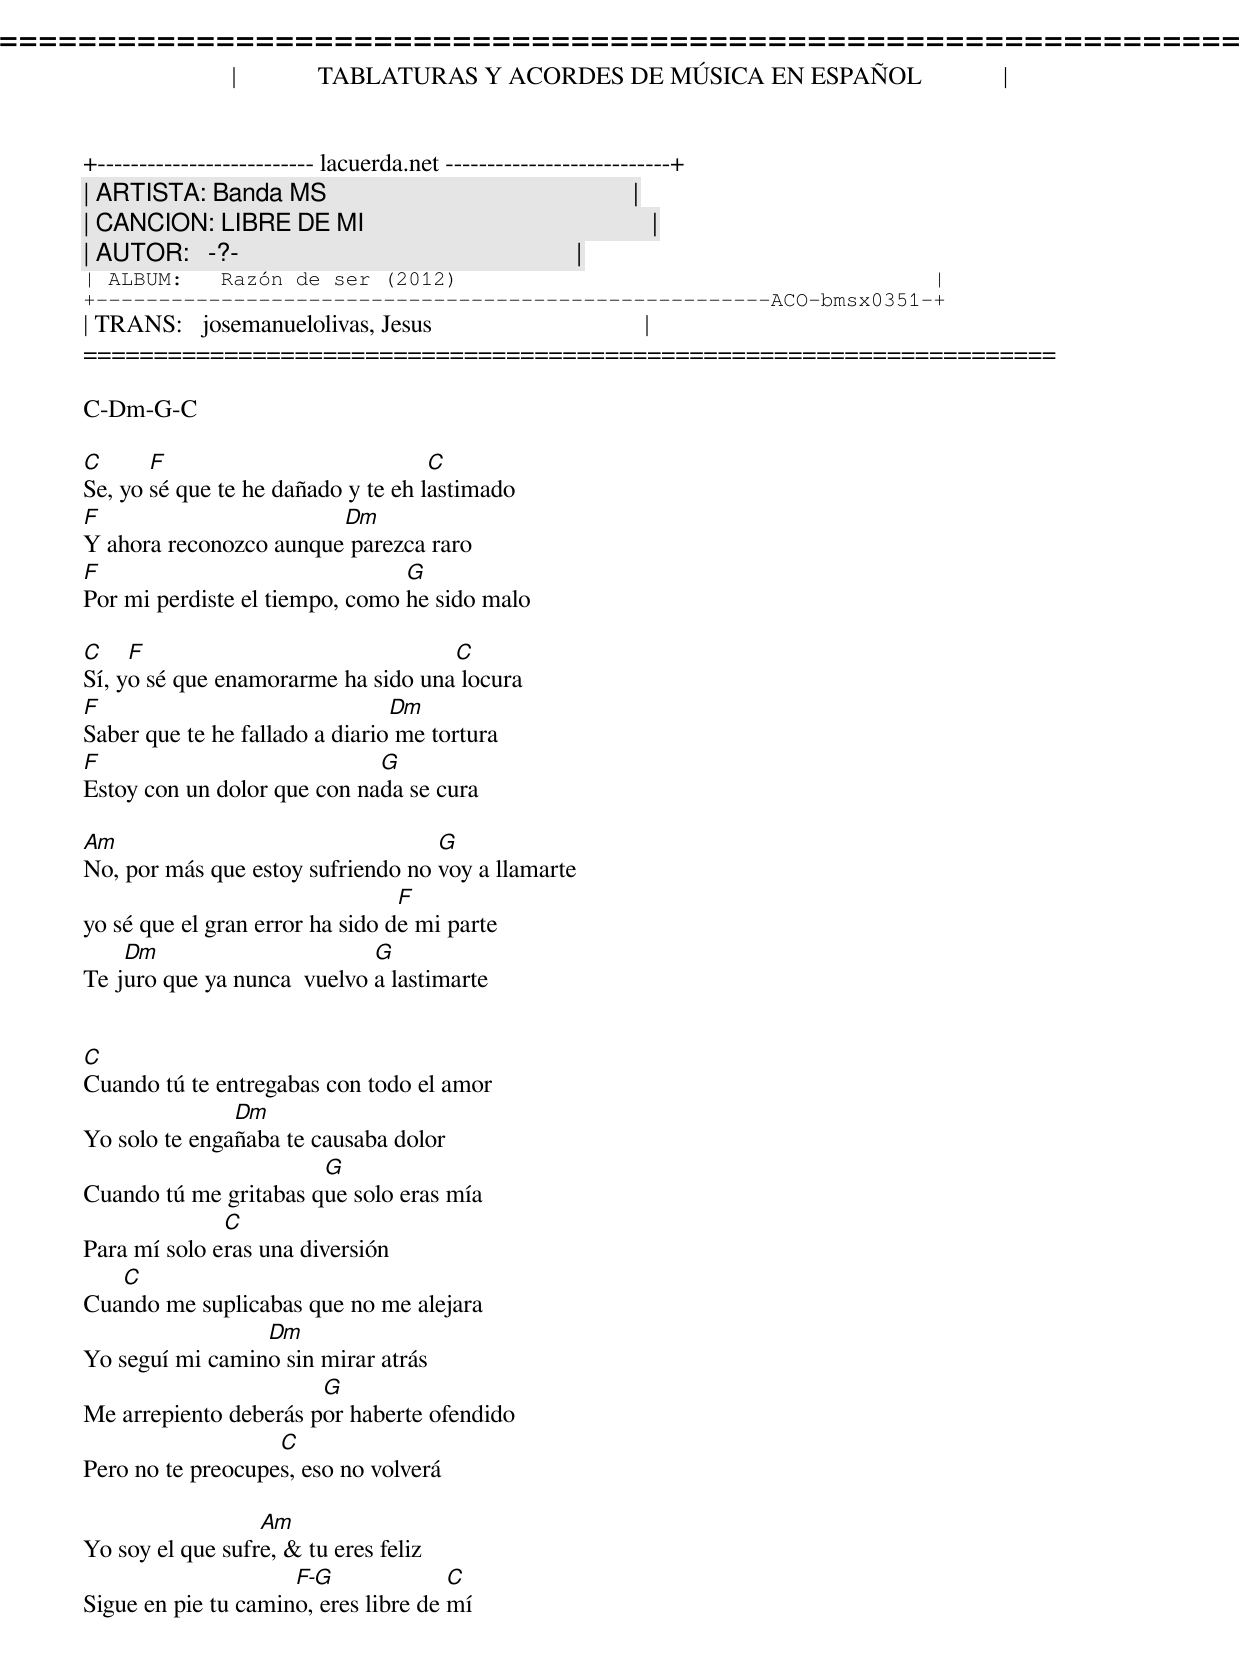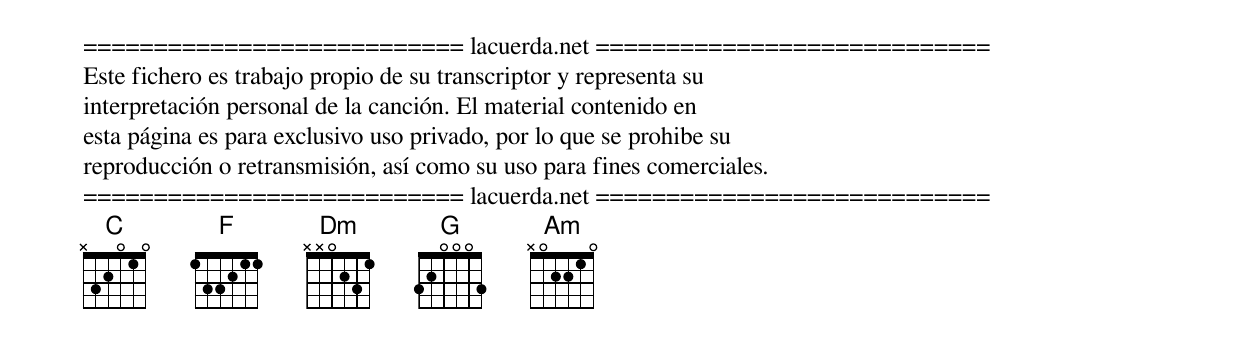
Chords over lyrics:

=====================================================================
|             TABLATURAS Y ACORDES DE MÚSICA EN ESPAÑOL             |
+-------------------------- lacuerda.net ---------------------------+
| ARTISTA: Banda MS                                                 |
| CANCION: LIBRE DE MI                                              |
| AUTOR:   -?-                                                      |
| ALBUM:   Razón de ser (2012)                                      |
+------------------------------------------------------ACO-bmsx0351-+
| TRANS:   josemanuelolivas, Jesus                                  |
=====================================================================

C-Dm-G-C

C      F                            C
Se, yo sé que te he dañado y te eh lastimado
F                       Dm
Y ahora reconozco aunque parezca raro
F                               G
Por mi perdiste el tiempo, como he sido malo

C    F                              C
Sí, yo sé que enamorarme ha sido una locura
F                               Dm
Saber que te he fallado a diario me tortura
F                            G
Estoy con un dolor que con nada se cura

Am                                 G
No, por más que estoy sufriendo no voy a llamarte
                                 F
yo sé que el gran error ha sido de mi parte
    Dm                       G
Te juro que ya nunca  vuelvo a lastimarte


C
Cuando tú te entregabas con todo el amor
               Dm
Yo solo te engañaba te causaba dolor
                       G
Cuando tú me gritabas que solo eras mía
              C
Para mí solo eras una diversión
   C
Cuando me suplicabas que no me alejara
                 Dm
Yo seguí mi camino sin mirar atrás
                       G
Me arrepiento deberás por haberte ofendido
                   C
Pero no te preocupes, eso no volverá

                  Am
Yo soy el que sufre, & tu eres feliz
                     F-G              C
Sigue en pie tu camino, eres libre de mí


=========================== lacuerda.net ============================
Este fichero es trabajo propio de su transcriptor y representa su
interpretación personal de la canción. El material contenido en
esta página es para exclusivo uso privado, por lo que se prohibe su
reproducción o retransmisión, así como su uso para fines comerciales.
=========================== lacuerda.net ============================
